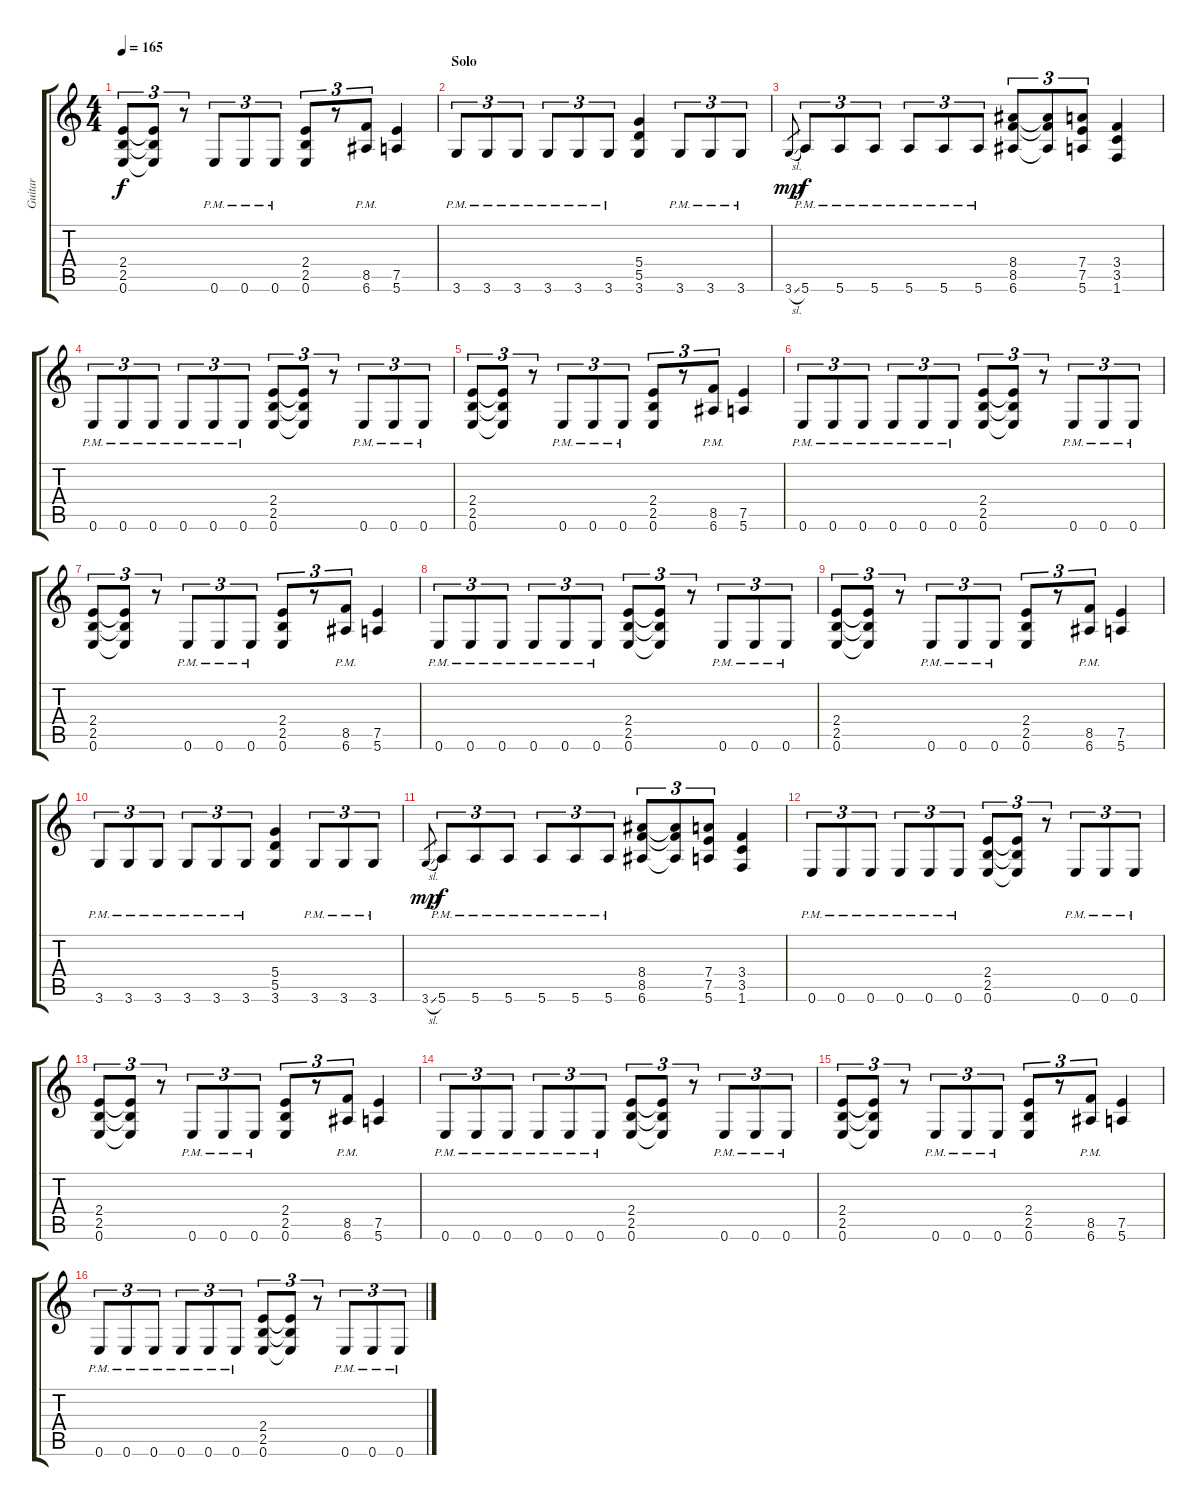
\track ("Guitar" "Guitar") {instrument distortionguitar}
\staff {score tabs}
\tuning (E4 B3 G3 D3 A2 E2) {hide}
\ts (4 4)
\tempo 165
\clef g2
\ks c
(2.4 2.5 0.6).8{tu (3 2) dy f} (2.4{t} 2.5{t} 0.6{t}).8{tu (3 2)} r.8{tu (3 2)} 0.6{pm}.8{tu (3 2)} 0.6{pm}.8{tu (3 2)} 0.6{pm}.8{tu (3 2)} (2.4 2.5 0.6).8{tu (3 2)} r.8{tu (3 2)} (8.5{pm} 6.6{pm}).8{tu (3 2)} (7.5 5.6).4 |
\section ("" "Solo")
3.6{pm}.8{tu (3 2)} 3.6{pm}.8{tu (3 2)} 3.6{pm}.8{tu (3 2)} 3.6{pm}.8{tu (3 2)} 3.6{pm}.8{tu (3 2)} 3.6{pm}.8{tu (3 2)} (5.4 5.5 3.6).4 3.6{pm}.8{tu (3 2)} 3.6{pm}.8{tu (3 2)} 3.6{pm}.8{tu (3 2)} |
3.6{sl}.8{gr dy mp} 5.6{pm}.8{tu (3 2) dy f} 5.6{pm}.8{tu (3 2)} 5.6{pm}.8{tu (3 2)} 5.6{pm}.8{tu (3 2)} 5.6{pm}.8{tu (3 2)} 5.6{pm}.8{tu (3 2)} (8.4 8.5 6.6).8{tu (3 2)} (8.4{t} 8.5{t} 6.6{t}).8{tu (3 2)} (7.4 7.5 5.6).8{tu (3 2)} (3.4 3.5 1.6).4 |
0.6{pm}.8{tu (3 2)} 0.6{pm}.8{tu (3 2)} 0.6{pm}.8{tu (3 2)} 0.6{pm}.8{tu (3 2)} 0.6{pm}.8{tu (3 2)} 0.6{pm}.8{tu (3 2)} (2.4 2.5 0.6).8{tu (3 2)} (2.4{t} 2.5{t} 0.6{t}).8{tu (3 2)} r.8{tu (3 2)} 0.6{pm}.8{tu (3 2)} 0.6{pm}.8{tu (3 2)} 0.6{pm}.8{tu (3 2)} |
(2.4 2.5 0.6).8{tu (3 2)} (2.4{t} 2.5{t} 0.6{t}).8{tu (3 2)} r.8{tu (3 2)} 0.6{pm}.8{tu (3 2)} 0.6{pm}.8{tu (3 2)} 0.6{pm}.8{tu (3 2)} (2.4 2.5 0.6).8{tu (3 2)} r.8{tu (3 2)} (8.5{pm} 6.6{pm}).8{tu (3 2)} (7.5 5.6).4 |
0.6{pm}.8{tu (3 2)} 0.6{pm}.8{tu (3 2)} 0.6{pm}.8{tu (3 2)} 0.6{pm}.8{tu (3 2)} 0.6{pm}.8{tu (3 2)} 0.6{pm}.8{tu (3 2)} (2.4 2.5 0.6).8{tu (3 2)} (2.4{t} 2.5{t} 0.6{t}).8{tu (3 2)} r.8{tu (3 2)} 0.6{pm}.8{tu (3 2)} 0.6{pm}.8{tu (3 2)} 0.6{pm}.8{tu (3 2)} |
(2.4 2.5 0.6).8{tu (3 2)} (2.4{t} 2.5{t} 0.6{t}).8{tu (3 2)} r.8{tu (3 2)} 0.6{pm}.8{tu (3 2)} 0.6{pm}.8{tu (3 2)} 0.6{pm}.8{tu (3 2)} (2.4 2.5 0.6).8{tu (3 2)} r.8{tu (3 2)} (8.5{pm} 6.6{pm}).8{tu (3 2)} (7.5 5.6).4 |
0.6{pm}.8{tu (3 2)} 0.6{pm}.8{tu (3 2)} 0.6{pm}.8{tu (3 2)} 0.6{pm}.8{tu (3 2)} 0.6{pm}.8{tu (3 2)} 0.6{pm}.8{tu (3 2)} (2.4 2.5 0.6).8{tu (3 2)} (2.4{t} 2.5{t} 0.6{t}).8{tu (3 2)} r.8{tu (3 2)} 0.6{pm}.8{tu (3 2)} 0.6{pm}.8{tu (3 2)} 0.6{pm}.8{tu (3 2)} |
(2.4 2.5 0.6).8{tu (3 2)} (2.4{t} 2.5{t} 0.6{t}).8{tu (3 2)} r.8{tu (3 2)} 0.6{pm}.8{tu (3 2)} 0.6{pm}.8{tu (3 2)} 0.6{pm}.8{tu (3 2)} (2.4 2.5 0.6).8{tu (3 2)} r.8{tu (3 2)} (8.5{pm} 6.6{pm}).8{tu (3 2)} (7.5 5.6).4 |
3.6{pm}.8{tu (3 2)} 3.6{pm}.8{tu (3 2)} 3.6{pm}.8{tu (3 2)} 3.6{pm}.8{tu (3 2)} 3.6{pm}.8{tu (3 2)} 3.6{pm}.8{tu (3 2)} (5.4 5.5 3.6).4 3.6{pm}.8{tu (3 2)} 3.6{pm}.8{tu (3 2)} 3.6{pm}.8{tu (3 2)} |
3.6{sl}.8{gr dy mp} 5.6{pm}.8{tu (3 2) dy f} 5.6{pm}.8{tu (3 2)} 5.6{pm}.8{tu (3 2)} 5.6{pm}.8{tu (3 2)} 5.6{pm}.8{tu (3 2)} 5.6{pm}.8{tu (3 2)} (8.4 8.5 6.6).8{tu (3 2)} (8.4{t} 8.5{t} 6.6{t}).8{tu (3 2)} (7.4 7.5 5.6).8{tu (3 2)} (3.4 3.5 1.6).4 |
0.6{pm}.8{tu (3 2)} 0.6{pm}.8{tu (3 2)} 0.6{pm}.8{tu (3 2)} 0.6{pm}.8{tu (3 2)} 0.6{pm}.8{tu (3 2)} 0.6{pm}.8{tu (3 2)} (2.4 2.5 0.6).8{tu (3 2)} (2.4{t} 2.5{t} 0.6{t}).8{tu (3 2)} r.8{tu (3 2)} 0.6{pm}.8{tu (3 2)} 0.6{pm}.8{tu (3 2)} 0.6{pm}.8{tu (3 2)} |
(2.4 2.5 0.6).8{tu (3 2)} (2.4{t} 2.5{t} 0.6{t}).8{tu (3 2)} r.8{tu (3 2)} 0.6{pm}.8{tu (3 2)} 0.6{pm}.8{tu (3 2)} 0.6{pm}.8{tu (3 2)} (2.4 2.5 0.6).8{tu (3 2)} r.8{tu (3 2)} (8.5{pm} 6.6{pm}).8{tu (3 2)} (7.5 5.6).4 |
0.6{pm}.8{tu (3 2)} 0.6{pm}.8{tu (3 2)} 0.6{pm}.8{tu (3 2)} 0.6{pm}.8{tu (3 2)} 0.6{pm}.8{tu (3 2)} 0.6{pm}.8{tu (3 2)} (2.4 2.5 0.6).8{tu (3 2)} (2.4{t} 2.5{t} 0.6{t}).8{tu (3 2)} r.8{tu (3 2)} 0.6{pm}.8{tu (3 2)} 0.6{pm}.8{tu (3 2)} 0.6{pm}.8{tu (3 2)} |
(2.4 2.5 0.6).8{tu (3 2)} (2.4{t} 2.5{t} 0.6{t}).8{tu (3 2)} r.8{tu (3 2)} 0.6{pm}.8{tu (3 2)} 0.6{pm}.8{tu (3 2)} 0.6{pm}.8{tu (3 2)} (2.4 2.5 0.6).8{tu (3 2)} r.8{tu (3 2)} (8.5{pm} 6.6{pm}).8{tu (3 2)} (7.5 5.6).4 |
0.6{pm}.8{tu (3 2)} 0.6{pm}.8{tu (3 2)} 0.6{pm}.8{tu (3 2)} 0.6{pm}.8{tu (3 2)} 0.6{pm}.8{tu (3 2)} 0.6{pm}.8{tu (3 2)} (2.4 2.5 0.6).8{tu (3 2)} (2.4{t} 2.5{t} 0.6{t}).8{tu (3 2)} r.8{tu (3 2)} 0.6{pm}.8{tu (3 2)} 0.6{pm}.8{tu (3 2)} 0.6{pm}.8{tu (3 2)}
